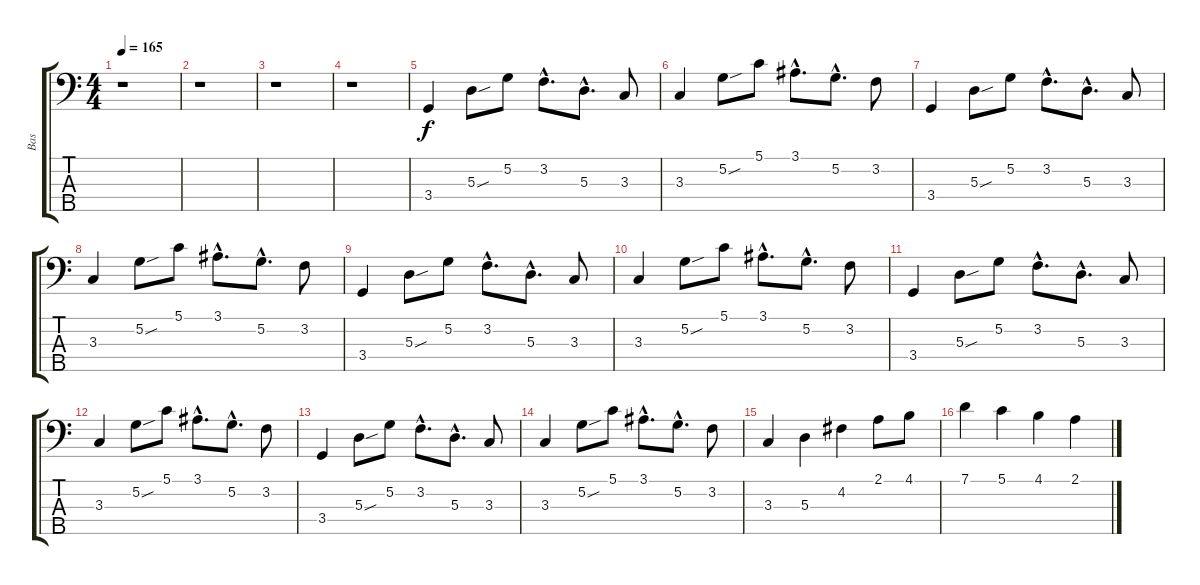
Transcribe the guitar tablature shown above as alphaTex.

\track ("Bas" "Bas") {instrument electricbasspick}
\staff {score tabs}
\tuning (G2 D2 A1 E1 B0) {hide}
\ts (4 4)
\tempo 165
\tempo 135
\tempo 165
\clef f4
\ks c
r.1{dy f instrument electricbassfinger} |
r.1 |
r.1 |
r.1 |
3.4.4 5.3{sou}.8 5.2.8 3.2{hac}.8{d} 5.3{hac}.8{d} 3.3.8 |
3.3.4 5.2{sou}.8 5.1.8 3.1{hac}.8{d} 5.2{hac}.8{d} 3.2.8 |
3.4.4 5.3{sou}.8 5.2.8 3.2{hac}.8{d} 5.3{hac}.8{d} 3.3.8 |
3.3.4 5.2{sou}.8 5.1.8 3.1{hac}.8{d} 5.2{hac}.8{d} 3.2.8 |
3.4.4 5.3{sou}.8 5.2.8 3.2{hac}.8{d} 5.3{hac}.8{d} 3.3.8 |
3.3.4 5.2{sou}.8 5.1.8 3.1{hac}.8{d} 5.2{hac}.8{d} 3.2.8 |
3.4.4 5.3{sou}.8 5.2.8 3.2{hac}.8{d} 5.3{hac}.8{d} 3.3.8 |
3.3.4 5.2{sou}.8 5.1.8 3.1{hac}.8{d} 5.2{hac}.8{d} 3.2.8 |
3.4.4 5.3{sou}.8 5.2.8 3.2{hac}.8{d} 5.3{hac}.8{d} 3.3.8 |
3.3.4 5.2{sou}.8 5.1.8 3.1{hac}.8{d} 5.2{hac}.8{d} 3.2.8 |
3.3.4 5.3.4 4.2.4 2.1.8 4.1.8 |
7.1.4 5.1.4 4.1.4 2.1.4
